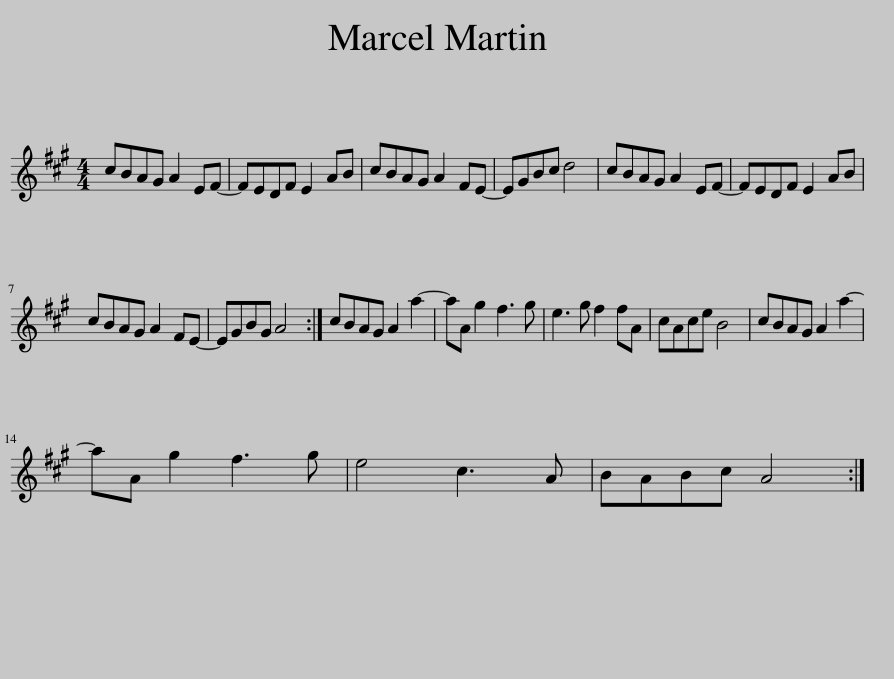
X:1
L:1/8
M:4/4
I:linebreak $
K:A
V:1 treble
V:1
 cBAG A2 EF- | FEDF E2 AB | cBAG A2 FE- | EGBc d4 | cBAG A2 EF- | %5
 FEDF E2 AB |$ cBAG A2 FE- | EGBG A4 :| cBAG A2 a2- | aA g2 f3 g | %10
 e3 g f2 fA | cAce B4 | cBAG A2 a2- |$ aA g2 f3 g | e4 c3 A | %15
 BABc A4 :| %16
